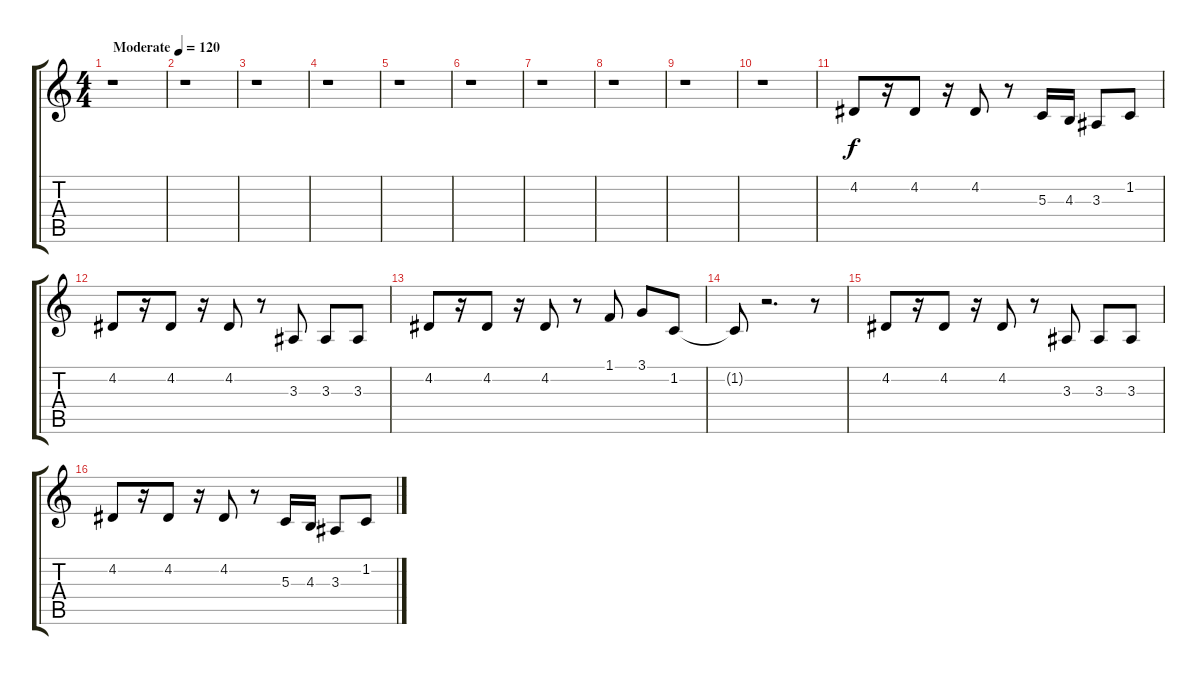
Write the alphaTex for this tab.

\track "" {instrument pad1newage}
\staff {score tabs}
\tuning (E4 B3 G3 D3 A2 E2) {hide}
\ts (4 4)
\tempo (120 "Moderate")
\tempo 126
\tempo (120 "Moderate")
\clef g2
\ks c
r.1{dy f instrument pad1newage} |
r.1 |
r.1 |
r.1 |
r.1 |
r.1 |
r.1 |
r.1 |
r.1 |
r.1 |
4.2.8 r.16 4.2.8 r.16 4.2.8 r.8 5.3.16 4.3.16 3.3.8 1.2.8 |
4.2.8 r.16 4.2.8 r.16 4.2.8 r.8 3.3.8 3.3.8 3.3.8 |
4.2.8 r.16 4.2.8 r.16 4.2.8 r.8 1.1.8 3.1.8 1.2.8 |
1.2{t}.8 r.2{d} r.8 |
4.2.8 r.16 4.2.8 r.16 4.2.8 r.8 3.3.8 3.3.8 3.3.8 |
4.2.8 r.16 4.2.8 r.16 4.2.8 r.8 5.3.16 4.3.16 3.3.8 1.2.8
